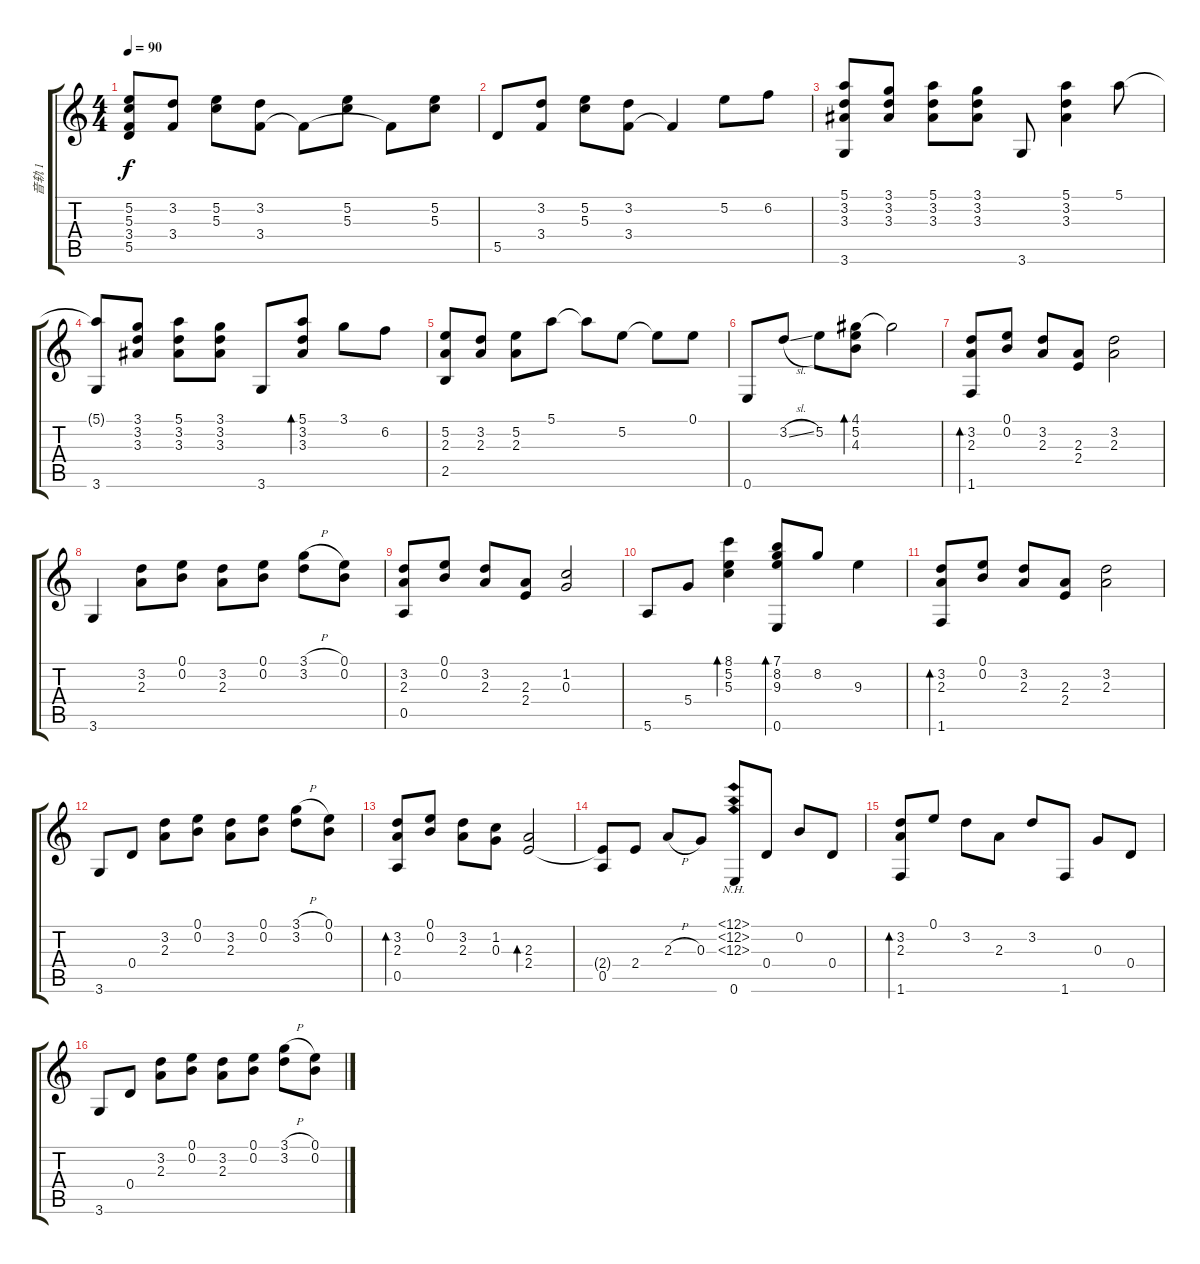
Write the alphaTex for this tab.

\track ("音轨 1" "音轨 1") {instrument acousticguitarnylon}
\staff {score tabs}
\tuning (E4 B3 G3 D3 A2 E2) {hide}
\ts (4 4)
\tempo 90
\clef g2
\ks c
(5.2 5.3 3.4 5.5).8{dy f} (3.2 3.4).8 (5.2 5.3).8 (3.2 3.4).8 3.4{t}.8 (5.2 5.3).8 3.4{t}.8 (5.2 5.3).8 |
5.5.8 (3.2 3.4).8 (5.2 5.3).8 (3.2 3.4).8 3.4{t}.4 5.2.8 6.2.8 |
(5.1 3.2 3.3 3.6).8 (3.1 3.2 3.3).8 (5.1 3.2 3.3).8 (3.1 3.2 3.3).8 3.6.8 (5.1 3.2 3.3).4 5.1.8 |
(5.1{t} 3.6).8 (3.1 3.2 3.3).8 (5.1 3.2 3.3).8 (3.1 3.2 3.3).8 3.6.8 (5.1 3.2 3.3).8{bd 60} 3.1.8 6.2.8 |
(5.2 2.3 2.5).8 (3.2 2.3).8 (5.2 2.3).8 5.1.8 5.1{t}.8 5.2.8 5.2{t}.8 0.1.8 |
0.6.8 3.2{sl}.8 5.2.8 (4.1 5.2 4.3).8{bd 120} 4.1{t}.2 |
(3.2 2.3 1.6).8{bd 60} (0.1 0.2).8 (3.2 2.3).8 (2.3 2.4).8 (3.2 2.3).2 |
3.6.4 (3.2 2.3).8 (0.1 0.2).8 (3.2 2.3).8 (0.1 0.2).8 (3.1{h} 3.2).8 (0.1 0.2).8 |
(3.2 2.3 0.5).8 (0.1 0.2).8 (3.2 2.3).8 (2.3 2.4).8 (1.2 0.3).2 |
5.6.8 5.4.8 (8.1 5.2 5.3).4{bd 120} (7.1 8.2 9.3 0.6).8{bd 60} 8.2.8 9.3.4 |
(3.2 2.3 1.6).8{bd 60} (0.1 0.2).8 (3.2 2.3).8 (2.3 2.4).8 (3.2 2.3).2 |
3.6.8 0.4.8 (3.2 2.3).8 (0.1 0.2).8 (3.2 2.3).8 (0.1 0.2).8 (3.1{h} 3.2).8 (0.1 0.2).8 |
(3.2 2.3 0.5).8{bd 60} (0.1 0.2).8 (3.2 2.3).8 (1.2 0.3).8 (2.3 2.4).2{bd 60} |
(2.4{t} 0.5).8 2.4.8 2.3{h}.8 0.3.8 (12.1{nh} 12.2{nh} 12.3{nh} 0.6).8 0.4.8 0.2.8 0.4.8 |
(3.2 2.3 1.6).8{bd 60} 0.1.8 3.2.8 2.3.8 3.2.8 1.6.8 0.3.8 0.4.8 |
3.6.8 0.4.8 (3.2 2.3).8 (0.1 0.2).8 (3.2 2.3).8 (0.1 0.2).8 (3.1{h} 3.2).8 (0.1 0.2).8
